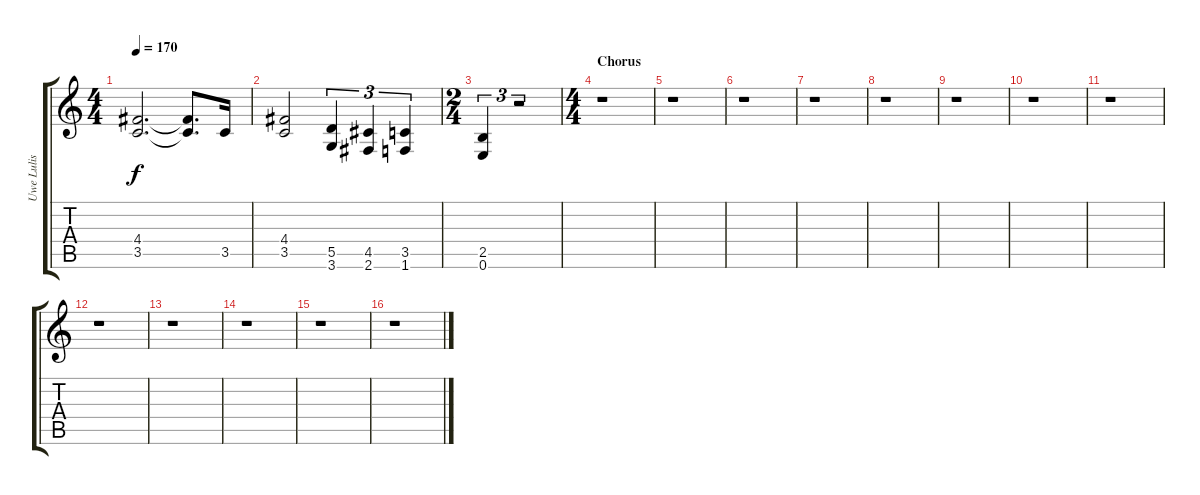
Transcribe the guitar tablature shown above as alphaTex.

\track ("Uwe Lulis" "Uwe Lulis") {instrument distortionguitar}
\staff {score tabs}
\tuning (E4 B3 G3 D3 A2 E2) {hide}
\ts (4 4)
\tempo 170
\clef g2
\ks c
(4.4 3.5).2{d dy f} (4.4{t} 3.5{t}).8{d} 3.5.16 |
(4.4 3.5).2 (5.5 3.6).4{tu (3 2)} (4.5 2.6).4{tu (3 2)} (3.5 1.6).4{tu (3 2)} |
\ts (2 4)
(2.5 0.6).4{tu (3 2)} r.2{tu (3 2)} |
\ts (4 4)
\section ("" "Chorus")
r.1 |
r.1 |
r.1 |
r.1 |
r.1 |
r.1 |
r.1 |
r.1 |
r.1 |
r.1 |
r.1 |
r.1 |
r.1
